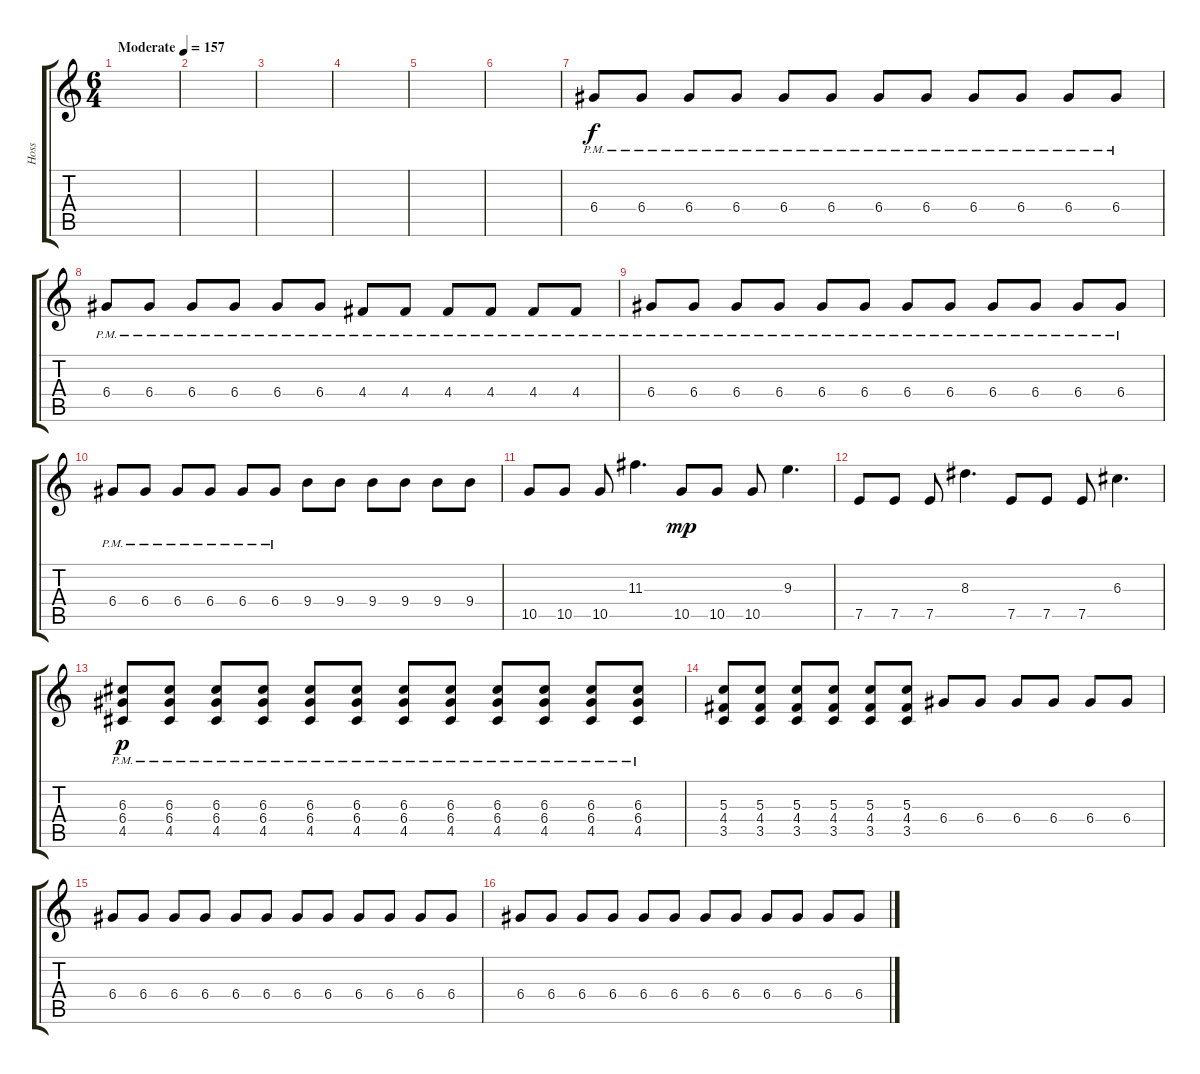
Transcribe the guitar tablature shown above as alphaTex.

\track ("Hoss" "Hoss") {instrument acousticguitarsteel}
\staff {score tabs}
\tuning (E4 B3 G3 D3 A2 E2) {hide}
\ts (6 4)
\tempo (157 "Moderate")
\clef g2
\ks c
|
|
|
|
|
|
6.4{pm}.8 6.4{pm}.8 6.4{pm}.8 6.4{pm}.8 6.4{pm}.8 6.4{pm}.8 6.4{pm}.8 6.4{pm}.8 6.4{pm}.8 6.4{pm}.8 6.4{pm}.8 6.4{pm}.8 |
6.4{pm}.8 6.4{pm}.8 6.4{pm}.8 6.4{pm}.8 6.4{pm}.8 6.4{pm}.8 4.4{pm}.8 4.4{pm}.8 4.4{pm}.8 4.4{pm}.8 4.4{pm}.8 4.4{pm}.8 |
6.4{pm}.8 6.4{pm}.8 6.4{pm}.8 6.4{pm}.8 6.4{pm}.8 6.4{pm}.8 6.4{pm}.8 6.4{pm}.8 6.4{pm}.8 6.4{pm}.8 6.4{pm}.8 6.4{pm}.8 |
6.4{pm}.8 6.4{pm}.8 6.4{pm}.8 6.4{pm}.8 6.4{pm}.8 6.4{pm}.8 9.4.8 9.4.8 9.4.8 9.4.8 9.4.8 9.4.8 |
10.5.8 10.5.8 10.5.8 11.3.4{d dy f} 10.5.8{dy mp} 10.5.8 10.5.8 9.3.4{d} |
7.5.8 7.5.8 7.5.8 8.3.4{d} 7.5.8 7.5.8 7.5.8 6.3.4{d} |
(6.3{pm} 6.4{pm} 4.5{pm}).8{dy p} (6.3{pm} 6.4{pm} 4.5{pm}).8 (6.3{pm} 6.4{pm} 4.5{pm}).8 (6.3{pm} 6.4{pm} 4.5{pm}).8 (6.3{pm} 6.4{pm} 4.5{pm}).8 (6.3{pm} 6.4{pm} 4.5{pm}).8 (6.3{pm} 6.4{pm} 4.5{pm}).8 (6.3{pm} 6.4{pm} 4.5{pm}).8 (6.3{pm} 6.4{pm} 4.5{pm}).8 (6.3{pm} 6.4{pm} 4.5{pm}).8 (6.3{pm} 6.4{pm} 4.5{pm}).8 (6.3{pm} 6.4{pm} 4.5{pm}).8 |
(5.3 4.4 3.5).8 (5.3 4.4 3.5).8 (5.3 4.4 3.5).8 (5.3 4.4 3.5).8 (5.3 4.4 3.5).8 (5.3 4.4 3.5).8 6.4.8 6.4.8 6.4.8 6.4.8 6.4.8 6.4.8 |
6.4.8 6.4.8 6.4.8 6.4.8 6.4.8 6.4.8 6.4.8 6.4.8 6.4.8 6.4.8 6.4.8 6.4.8 |
6.4.8 6.4.8 6.4.8 6.4.8 6.4.8 6.4.8 6.4.8 6.4.8 6.4.8 6.4.8 6.4.8 6.4.8
